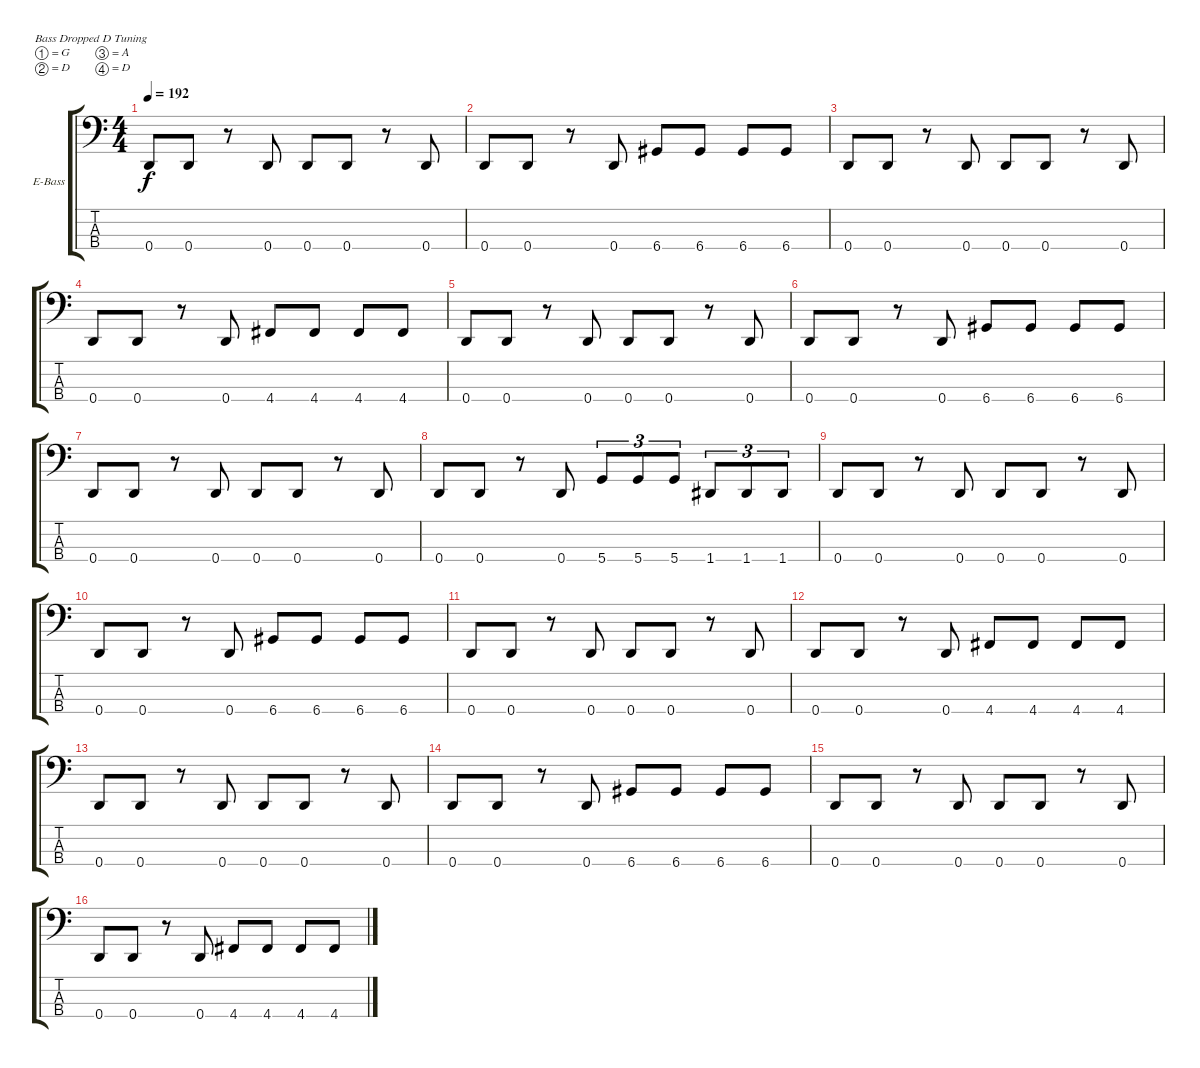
\defaultSystemsLayout 4
\bracketExtendMode groupsimilarinstruments
\firstSystemTrackNameOrientation horizontal
\otherSystemsTrackNameOrientation horizontal
\track ("Electric Bass" "E-Bass") {instrument electricbassfinger}
\staff {score tabs}
\tuning (G2 D2 A1 D1)
\ts (4 4)
\tempo 192
\clef f4
\ks c
0.4.8{dy f} 0.4.8 r.8 0.4.8 0.4.8 0.4.8 r.8 0.4.8 |
0.4.8 0.4.8 r.8 0.4.8 6.4.8 6.4.8 6.4.8 6.4.8 |
0.4.8 0.4.8 r.8 0.4.8 0.4.8 0.4.8 r.8 0.4.8 |
0.4.8 0.4.8 r.8 0.4.8 4.4.8 4.4.8 4.4.8 4.4.8 |
0.4.8 0.4.8 r.8 0.4.8 0.4.8 0.4.8 r.8 0.4.8 |
0.4.8 0.4.8 r.8 0.4.8 6.4.8 6.4.8 6.4.8 6.4.8 |
0.4.8 0.4.8 r.8 0.4.8 0.4.8 0.4.8 r.8 0.4.8 |
0.4.8 0.4.8 r.8 0.4.8 5.4.8{tu (3 2)} 5.4.8{tu (3 2)} 5.4.8{tu (3 2)} 1.4.8{tu (3 2)} 1.4.8{tu (3 2)} 1.4.8{tu (3 2)} |
0.4.8 0.4.8 r.8 0.4.8 0.4.8 0.4.8 r.8 0.4.8 |
0.4.8 0.4.8 r.8 0.4.8 6.4.8 6.4.8 6.4.8 6.4.8 |
0.4.8 0.4.8 r.8 0.4.8 0.4.8 0.4.8 r.8 0.4.8 |
0.4.8 0.4.8 r.8 0.4.8 4.4.8 4.4.8 4.4.8 4.4.8 |
0.4.8 0.4.8 r.8 0.4.8 0.4.8 0.4.8 r.8 0.4.8 |
0.4.8 0.4.8 r.8 0.4.8 6.4.8 6.4.8 6.4.8 6.4.8 |
0.4.8 0.4.8 r.8 0.4.8 0.4.8 0.4.8 r.8 0.4.8 |
0.4.8 0.4.8 r.8 0.4.8 4.4.8 4.4.8 4.4.8 4.4.8
